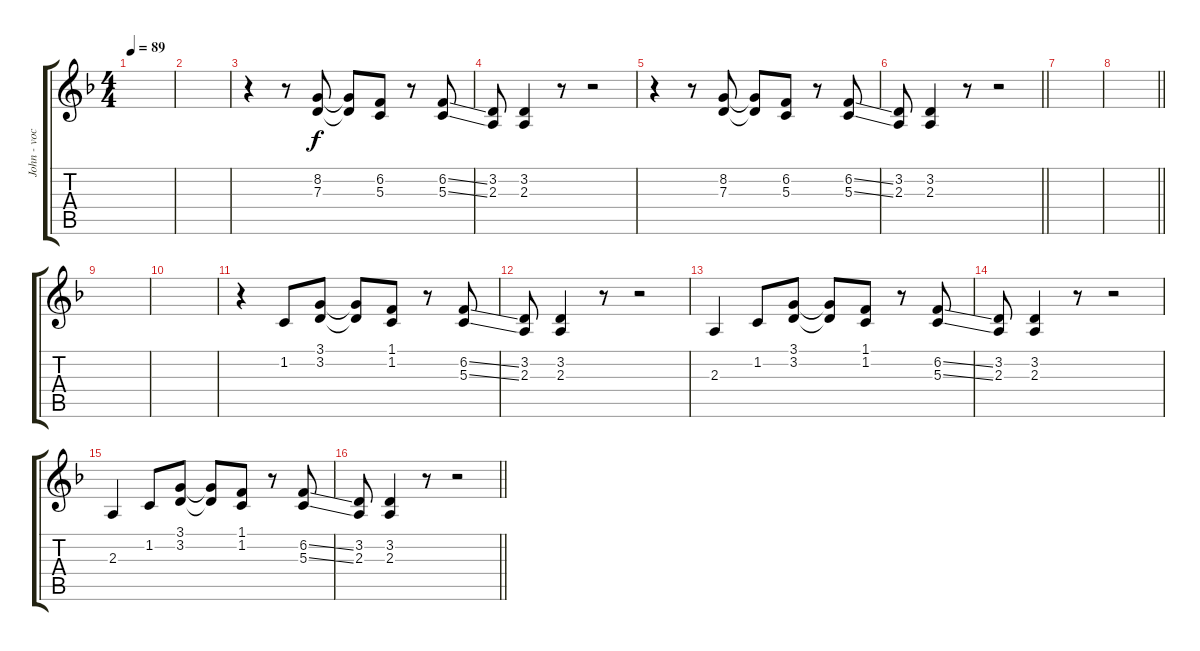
\track ("John - vocal" "John - voc") {instrument synthvoice bank 2}
\staff {score tabs}
\tuning (E4 B3 G3 D3 A2 E2) {hide}
\ts (4 4)
\tempo 89
\clef g2
\ks f
|
|
r.4 r.8 (8.2 7.3).8 (8.2{t} 7.3{t}).8 (6.2 5.3).8 r.8 (6.2{ss} 5.3{ss}).8 |
(3.2 2.3).8 (3.2 2.3).4 r.8 r.2 |
r.4 r.8 (8.2 7.3).8 (8.2{t} 7.3{t}).8 (6.2 5.3).8 r.8 (6.2{ss} 5.3{ss}).8 |
\barLineRight lightlight
(3.2 2.3).8 (3.2 2.3).4 r.8 r.2 |
|
\barLineRight lightlight
|
|
|
r.4 1.2.8 (3.1 3.2).8 (3.1{t} 3.2{t}).8 (1.1 1.2).8 r.8 (6.2{ss} 5.3{ss}).8 |
(3.2 2.3).8 (3.2 2.3).4 r.8 r.2 |
2.3.4 1.2.8 (3.1 3.2).8 (3.1{t} 3.2{t}).8 (1.1 1.2).8 r.8 (6.2{ss} 5.3{ss}).8 |
(3.2 2.3).8 (3.2 2.3).4 r.8 r.2 |
2.3.4 1.2.8 (3.1 3.2).8 (3.1{t} 3.2{t}).8 (1.1 1.2).8 r.8 (6.2{ss} 5.3{ss}).8 |
\barLineRight lightlight
(3.2 2.3).8 (3.2 2.3).4 r.8 r.2
